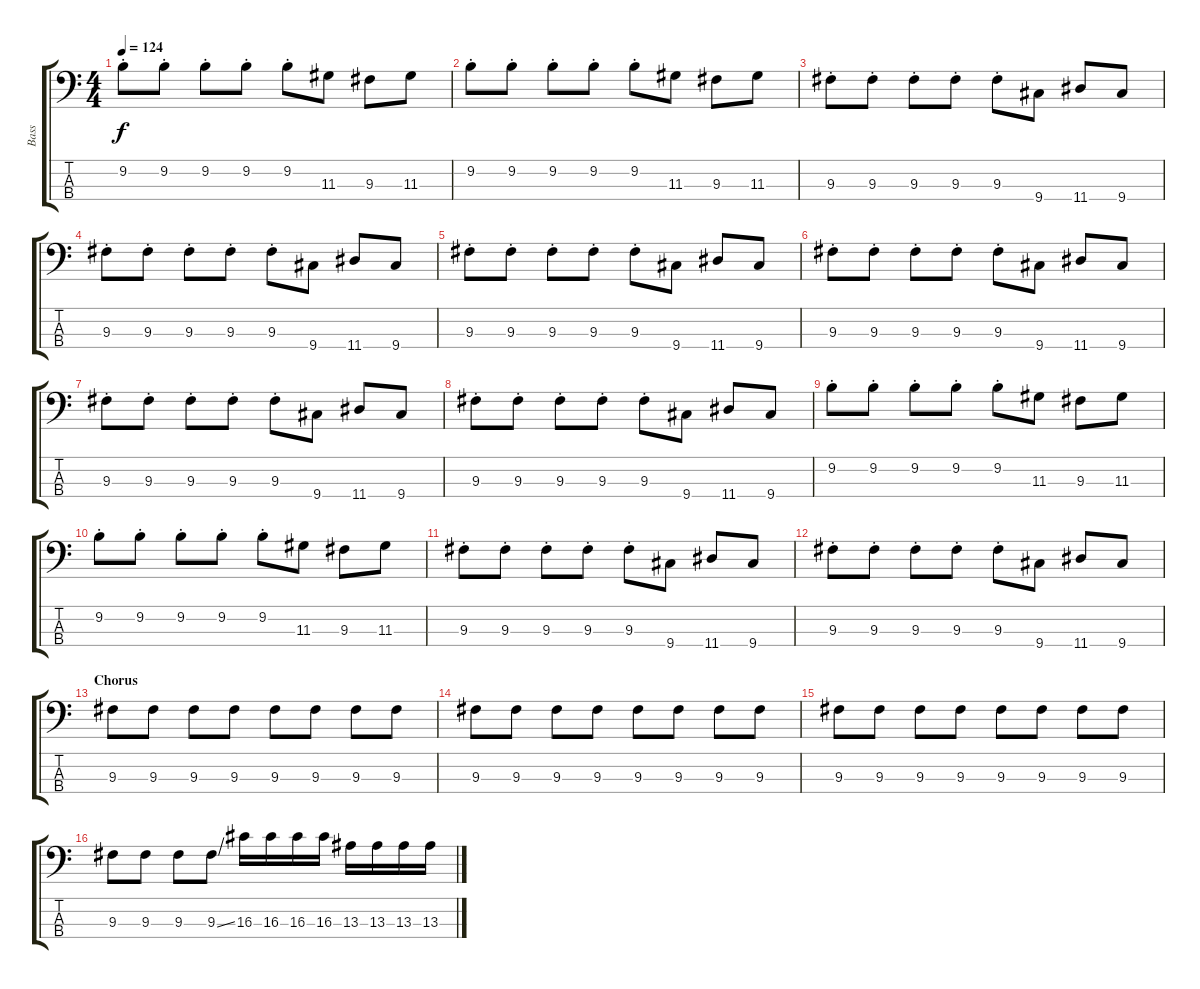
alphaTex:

\track ("Bass" "Bass") {instrument electricbassfinger}
\staff {score tabs}
\tuning (G2 D2 A1 E1) {hide}
\ts (4 4)
\tempo 124
\clef f4
\ks c
9.2{st}.8{dy f} 9.2{st}.8 9.2{st}.8 9.2{st}.8 9.2{st}.8 11.3.8 9.3.8 11.3.8 |
9.2{st}.8 9.2{st}.8 9.2{st}.8 9.2{st}.8 9.2{st}.8 11.3.8 9.3.8 11.3.8 |
9.3{st}.8 9.3{st}.8 9.3{st}.8 9.3{st}.8 9.3{st}.8 9.4.8 11.4.8 9.4.8 |
9.3{st}.8 9.3{st}.8 9.3{st}.8 9.3{st}.8 9.3{st}.8 9.4.8 11.4.8 9.4.8 |
9.3{st}.8 9.3{st}.8 9.3{st}.8 9.3{st}.8 9.3{st}.8 9.4.8 11.4.8 9.4.8 |
9.3{st}.8 9.3{st}.8 9.3{st}.8 9.3{st}.8 9.3{st}.8 9.4.8 11.4.8 9.4.8 |
9.3{st}.8 9.3{st}.8 9.3{st}.8 9.3{st}.8 9.3{st}.8 9.4.8 11.4.8 9.4.8 |
9.3{st}.8 9.3{st}.8 9.3{st}.8 9.3{st}.8 9.3{st}.8 9.4.8 11.4.8 9.4.8 |
9.2{st}.8 9.2{st}.8 9.2{st}.8 9.2{st}.8 9.2{st}.8 11.3.8 9.3.8 11.3.8 |
9.2{st}.8 9.2{st}.8 9.2{st}.8 9.2{st}.8 9.2{st}.8 11.3.8 9.3.8 11.3.8 |
9.3{st}.8 9.3{st}.8 9.3{st}.8 9.3{st}.8 9.3{st}.8 9.4.8 11.4.8 9.4.8 |
9.3{st}.8 9.3{st}.8 9.3{st}.8 9.3{st}.8 9.3{st}.8 9.4.8 11.4.8 9.4.8 |
\section ("" "Chorus")
9.3.8 9.3.8 9.3.8 9.3.8 9.3.8 9.3.8 9.3.8 9.3.8 |
9.3.8 9.3.8 9.3.8 9.3.8 9.3.8 9.3.8 9.3.8 9.3.8 |
9.3.8 9.3.8 9.3.8 9.3.8 9.3.8 9.3.8 9.3.8 9.3.8 |
9.3.8 9.3.8 9.3.8 9.3{ss}.8 16.3.16 16.3.16 16.3.16 16.3.16 13.3.16 13.3.16 13.3.16 13.3.16
